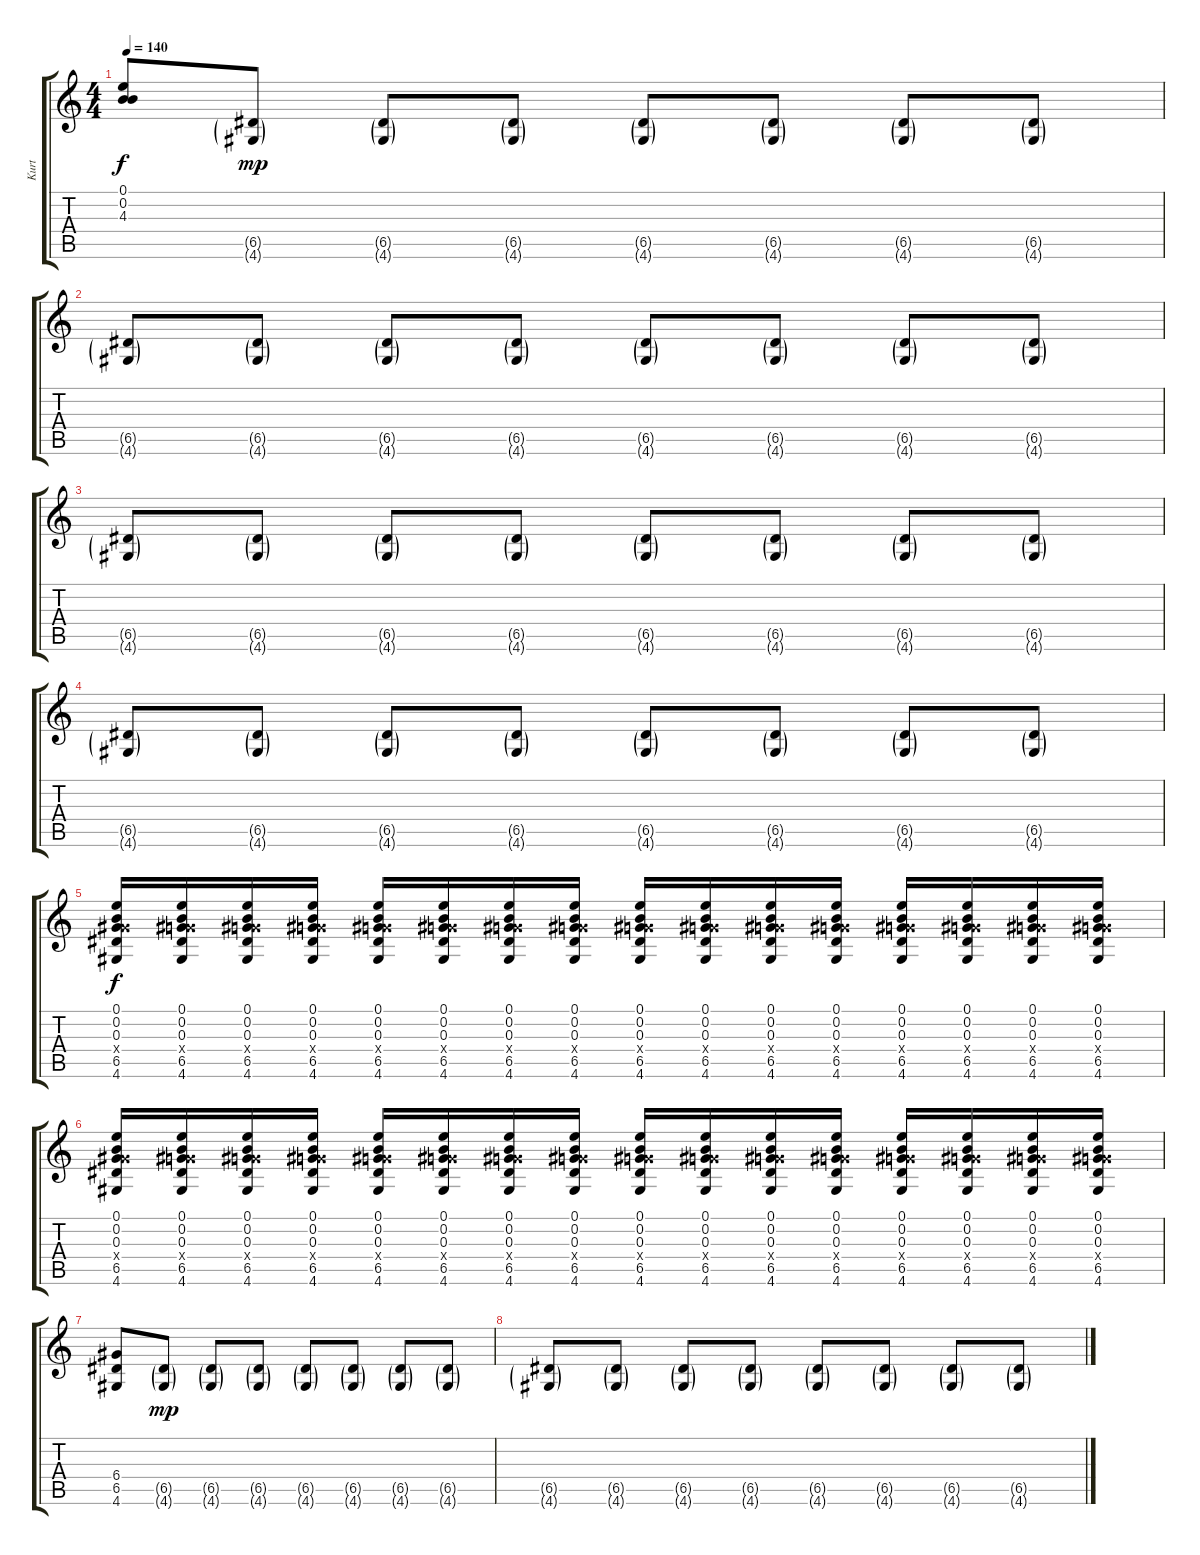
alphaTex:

\track ("Kurt" "Kurt") {instrument distortionguitar}
\staff {score tabs}
\tuning (E4 B3 G3 D3 A2 E2) {hide}
\ts (4 4)
\tempo 140
\clef g2
\ks c
(0.1 0.2 4.3).8{dy f} (6.5{g} 4.6{g}).8{dy mp} (6.5{g} 4.6{g}).8 (6.5{g} 4.6{g}).8 (6.5{g} 4.6{g}).8 (6.5{g} 4.6{g}).8 (6.5{g} 4.6{g}).8 (6.5{g} 4.6{g}).8 |
(6.5{g} 4.6{g}).8 (6.5{g} 4.6{g}).8 (6.5{g} 4.6{g}).8 (6.5{g} 4.6{g}).8 (6.5{g} 4.6{g}).8 (6.5{g} 4.6{g}).8 (6.5{g} 4.6{g}).8 (6.5{g} 4.6{g}).8 |
(6.5{g} 4.6{g}).8 (6.5{g} 4.6{g}).8 (6.5{g} 4.6{g}).8 (6.5{g} 4.6{g}).8 (6.5{g} 4.6{g}).8 (6.5{g} 4.6{g}).8 (6.5{g} 4.6{g}).8 (6.5{g} 4.6{g}).8 |
(6.5{g} 4.6{g}).8 (6.5{g} 4.6{g}).8 (6.5{g} 4.6{g}).8 (6.5{g} 4.6{g}).8 (6.5{g} 4.6{g}).8 (6.5{g} 4.6{g}).8 (6.5{g} 4.6{g}).8 (6.5{g} 4.6{g}).8 |
(0.1 0.2 0.3 6.4{x} 6.5 4.6).16{dy f} (0.1 0.2 0.3 6.4{x} 6.5 4.6).16 (0.1 0.2 0.3 6.4{x} 6.5 4.6).16 (0.1 0.2 0.3 6.4{x} 6.5 4.6).16 (0.1 0.2 0.3 6.4{x} 6.5 4.6).16 (0.1 0.2 0.3 6.4{x} 6.5 4.6).16 (0.1 0.2 0.3 6.4{x} 6.5 4.6).16 (0.1 0.2 0.3 6.4{x} 6.5 4.6).16 (0.1 0.2 0.3 6.4{x} 6.5 4.6).16 (0.1 0.2 0.3 6.4{x} 6.5 4.6).16 (0.1 0.2 0.3 6.4{x} 6.5 4.6).16 (0.1 0.2 0.3 6.4{x} 6.5 4.6).16 (0.1 0.2 0.3 6.4{x} 6.5 4.6).16 (0.1 0.2 0.3 6.4{x} 6.5 4.6).16 (0.1 0.2 0.3 6.4{x} 6.5 4.6).16 (0.1 0.2 0.3 6.4{x} 6.5 4.6).16 |
(0.1 0.2 0.3 6.4{x} 6.5 4.6).16 (0.1 0.2 0.3 6.4{x} 6.5 4.6).16 (0.1 0.2 0.3 6.4{x} 6.5 4.6).16 (0.1 0.2 0.3 6.4{x} 6.5 4.6).16 (0.1 0.2 0.3 6.4{x} 6.5 4.6).16 (0.1 0.2 0.3 6.4{x} 6.5 4.6).16 (0.1 0.2 0.3 6.4{x} 6.5 4.6).16 (0.1 0.2 0.3 6.4{x} 6.5 4.6).16 (0.1 0.2 0.3 6.4{x} 6.5 4.6).16 (0.1 0.2 0.3 6.4{x} 6.5 4.6).16 (0.1 0.2 0.3 6.4{x} 6.5 4.6).16 (0.1 0.2 0.3 6.4{x} 6.5 4.6).16 (0.1 0.2 0.3 6.4{x} 6.5 4.6).16 (0.1 0.2 0.3 6.4{x} 6.5 4.6).16 (0.1 0.2 0.3 6.4{x} 6.5 4.6).16 (0.1 0.2 0.3 6.4{x} 6.5 4.6).16 |
(6.4 6.5 4.6).8 (6.5{g} 4.6{g}).8{dy mp} (6.5{g} 4.6{g}).8 (6.5{g} 4.6{g}).8 (6.5{g} 4.6{g}).8 (6.5{g} 4.6{g}).8 (6.5{g} 4.6{g}).8 (6.5{g} 4.6{g}).8 |
(6.5{g} 4.6{g}).8 (6.5{g} 4.6{g}).8 (6.5{g} 4.6{g}).8 (6.5{g} 4.6{g}).8 (6.5{g} 4.6{g}).8 (6.5{g} 4.6{g}).8 (6.5{g} 4.6{g}).8 (6.5{g} 4.6{g}).8
